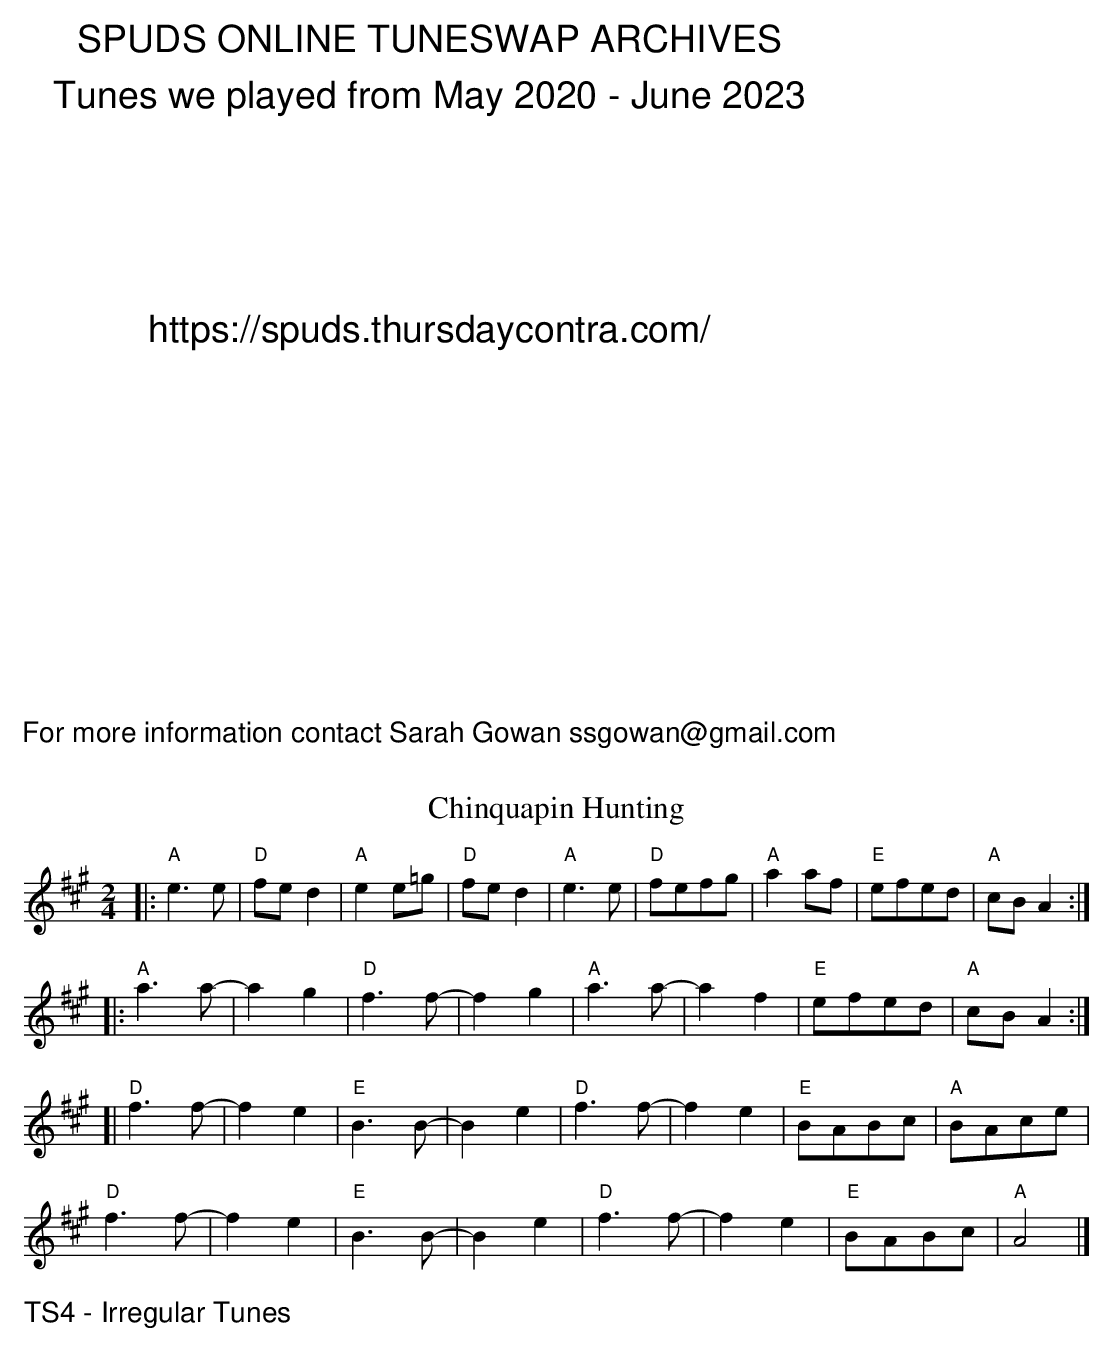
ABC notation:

X:1
T:Chinquapin Hunting
M:2/4
L:1/8
K:A
|:"A"e3e|"D"fed2|"A"e2e=g|"D"fed2|"A"e3e|"D"fefg|"A"a2af|"E"efed|"A"cBA2:|
|:"A"a3a-|a2g2|"D"f3f-|f2g2|"A"a3a-|a2f2|"E"efed|"A"cBA2:|
[|"D"f3f-|f2e2|"E"B3B-|B2e2|"D"f3f-|f2e2|"E"BABc|"A"BAce|
"D"f3f-|f2e2|"E"B3B-|B2e2|"D"f3f-|f2e2|"E"BABc|"A"A4|]
